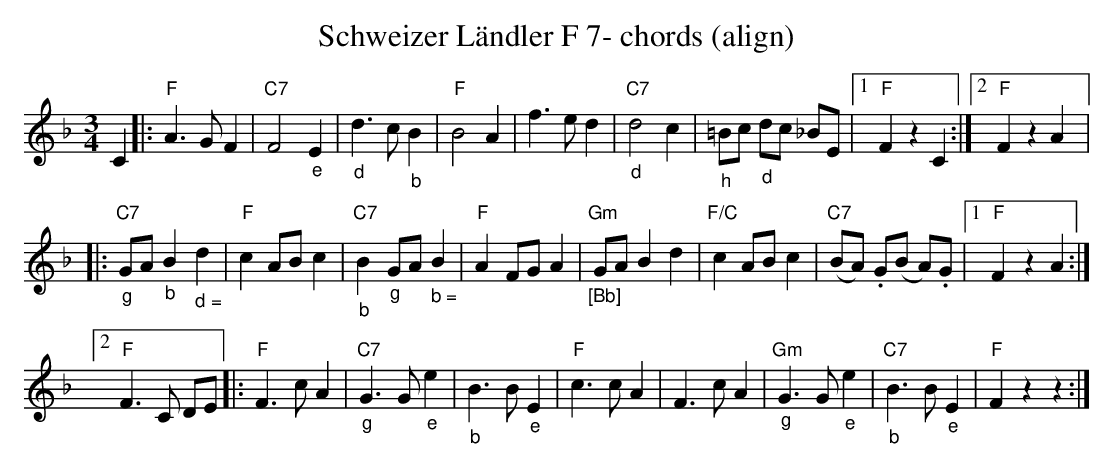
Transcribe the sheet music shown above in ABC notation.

X:1
T:Schweizer L\"andler F 7- chords (align)
M:3/4
L:1/4
K:Fmaj%%MIDI gchordon
C |: "F"A>GF | "C7"F2"_e"E | "_d"d>c"_b"B | "F"B2A | f>ed | "C7""_d"d2c | "_h"=B/2c/2 "_d"d/2c/2 _B/2E/2 |1 "F"FzC :|2 "F"FzA |:
"C7""_g"G/2A/2"_b"B"_ d ="d | "F"cA/2B/2c | "C7""_b"B"_g"G/2A/2"_ b ="B | "F"AF/2G/2A | "Gm""_[Bb]"G/2A/2Bd | "F/C"cA/2B/2c | "C7"(B/2A/2) .G/2(B/2 A/2).G/2 |1 "F"FzA :|2
"F"F>C D/2E/2 |: "F"F>cA | "C7""_g"G>G"_e"e | "_b"B>B"_e"E | "F"c>cA | F>cA | "Gm""_g"G>G"_e"e | "C7""_b"B>B"_e"E | "F"Fzz :|
